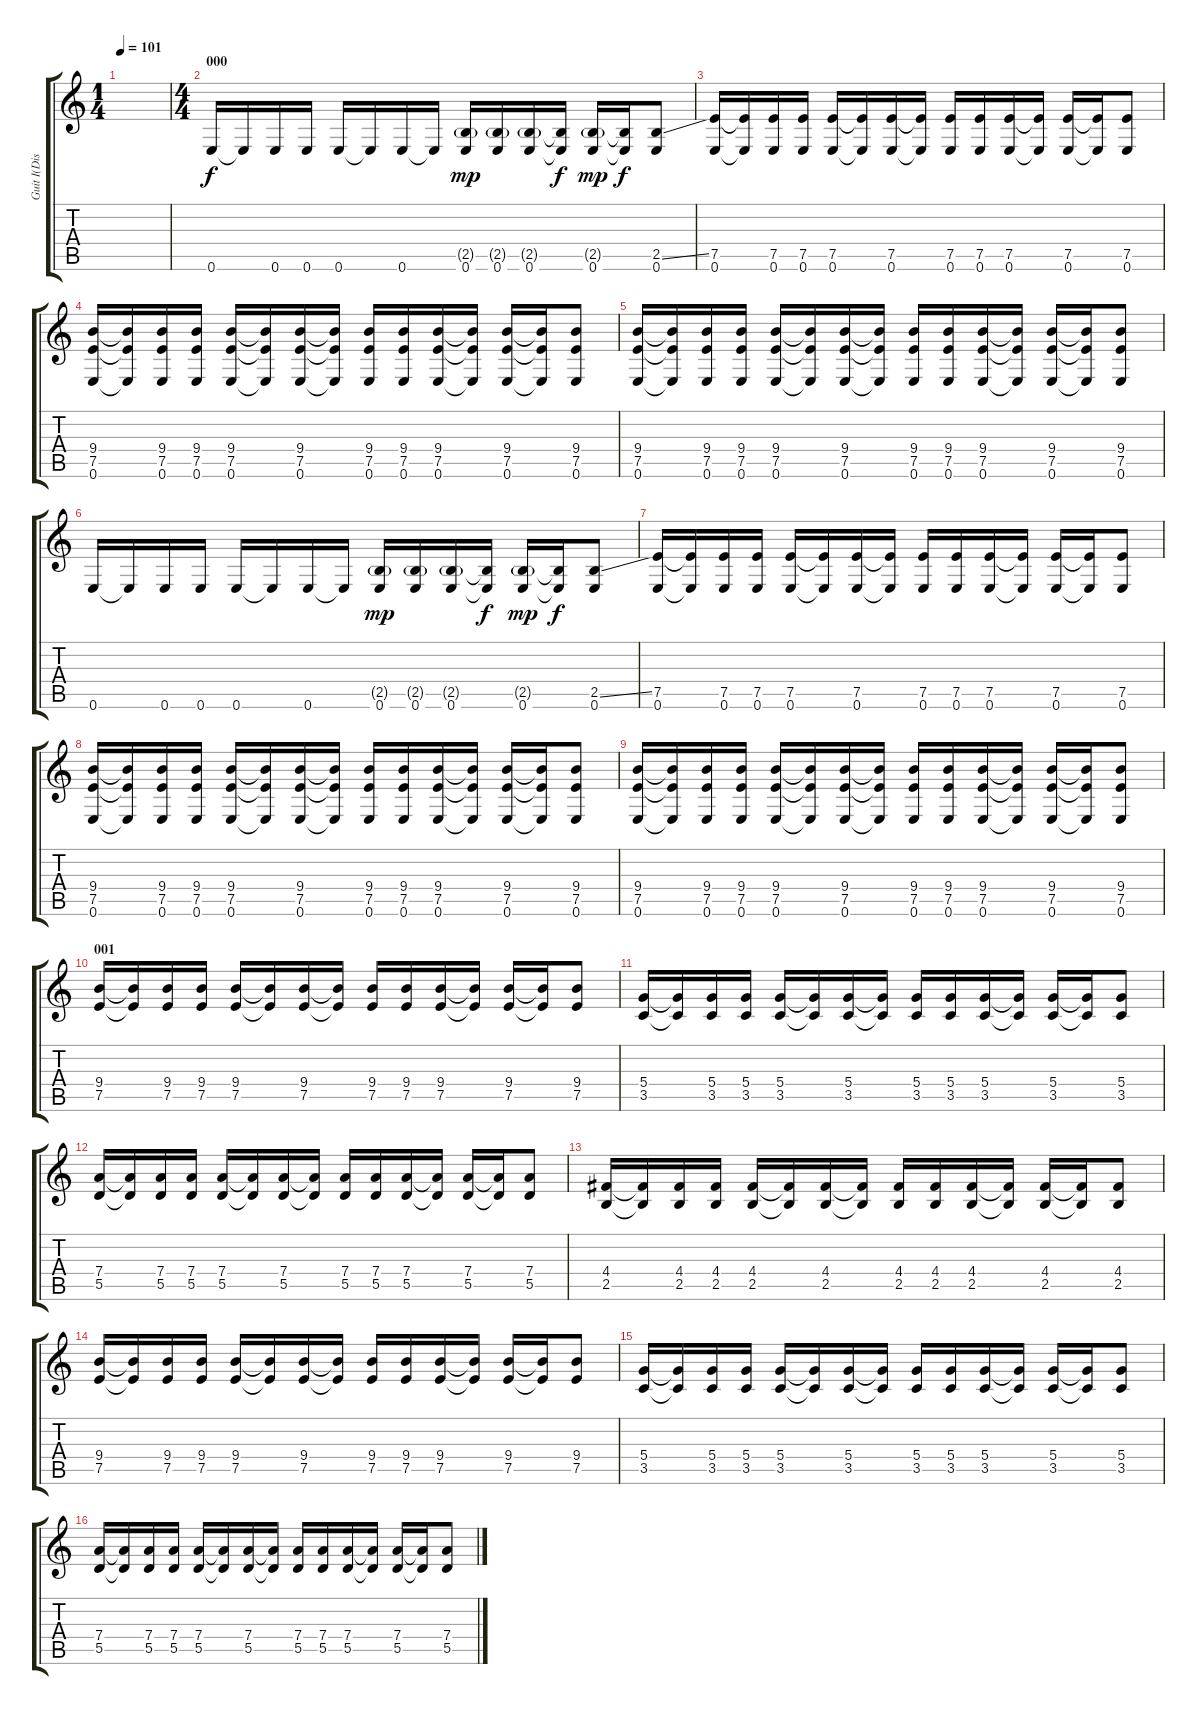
\track ("Guit I(Dist)" "Guit I(Dis") {instrument distortionguitar}
\staff {score tabs}
\tuning (E4 B3 G3 D3 A2 E2) {hide}
\ts (1 4)
\tempo 101
\clef g2
\ks c
|
\ts (4 4)
\section ("" "000")
0.6.16{volume 13} 0.6{t}.16 0.6.16 0.6.16 0.6.16 0.6{t}.16 0.6.16 0.6{t}.16 (2.5{g} 0.6).16{dy mp} (2.5{g} 0.6).16 (2.5{g} 0.6).16 (2.5{t} 0.6{t}).16{dy f} (2.5{g} 0.6).16{dy mp} (2.5{t} 0.6{t}).16{dy f} (2.5{ss} 0.6).8 |
(7.5 0.6).16 (7.5{t} 0.6{t}).16 (7.5 0.6).16 (7.5 0.6).16 (7.5 0.6).16 (7.5{t} 0.6{t}).16 (7.5 0.6).16 (7.5{t} 0.6{t}).16 (7.5 0.6).16 (7.5 0.6).16 (7.5 0.6).16 (7.5{t} 0.6{t}).16 (7.5 0.6).16 (7.5{t} 0.6{t}).16 (7.5 0.6).8 |
(9.4 7.5 0.6).16 (9.4{t} 7.5{t} 0.6{t}).16 (9.4 7.5 0.6).16 (9.4 7.5 0.6).16 (9.4 7.5 0.6).16 (9.4{t} 7.5{t} 0.6{t}).16 (9.4 7.5 0.6).16 (9.4{t} 7.5{t} 0.6{t}).16 (9.4 7.5 0.6).16 (9.4 7.5 0.6).16 (9.4 7.5 0.6).16 (9.4{t} 7.5{t} 0.6{t}).16 (9.4 7.5 0.6).16 (9.4{t} 7.5{t} 0.6{t}).16 (9.4 7.5 0.6).8 |
(9.4 7.5 0.6).16 (9.4{t} 7.5{t} 0.6{t}).16 (9.4 7.5 0.6).16 (9.4 7.5 0.6).16 (9.4 7.5 0.6).16 (9.4{t} 7.5{t} 0.6{t}).16 (9.4 7.5 0.6).16 (9.4{t} 7.5{t} 0.6{t}).16 (9.4 7.5 0.6).16 (9.4 7.5 0.6).16 (9.4 7.5 0.6).16 (9.4{t} 7.5{t} 0.6{t}).16 (9.4 7.5 0.6).16 (9.4{t} 7.5{t} 0.6{t}).16 (9.4 7.5 0.6).8 |
0.6.16 0.6{t}.16 0.6.16 0.6.16 0.6.16 0.6{t}.16 0.6.16 0.6{t}.16 (2.5{g} 0.6).16{dy mp} (2.5{g} 0.6).16 (2.5{g} 0.6).16 (2.5{t} 0.6{t}).16{dy f} (2.5{g} 0.6).16{dy mp} (2.5{t} 0.6{t}).16{dy f} (2.5{ss} 0.6).8 |
(7.5 0.6).16 (7.5{t} 0.6{t}).16 (7.5 0.6).16 (7.5 0.6).16 (7.5 0.6).16 (7.5{t} 0.6{t}).16 (7.5 0.6).16 (7.5{t} 0.6{t}).16 (7.5 0.6).16 (7.5 0.6).16 (7.5 0.6).16 (7.5{t} 0.6{t}).16 (7.5 0.6).16 (7.5{t} 0.6{t}).16 (7.5 0.6).8 |
(9.4 7.5 0.6).16 (9.4{t} 7.5{t} 0.6{t}).16 (9.4 7.5 0.6).16 (9.4 7.5 0.6).16 (9.4 7.5 0.6).16 (9.4{t} 7.5{t} 0.6{t}).16 (9.4 7.5 0.6).16 (9.4{t} 7.5{t} 0.6{t}).16 (9.4 7.5 0.6).16 (9.4 7.5 0.6).16 (9.4 7.5 0.6).16 (9.4{t} 7.5{t} 0.6{t}).16 (9.4 7.5 0.6).16 (9.4{t} 7.5{t} 0.6{t}).16 (9.4 7.5 0.6).8 |
(9.4 7.5 0.6).16 (9.4{t} 7.5{t} 0.6{t}).16 (9.4 7.5 0.6).16 (9.4 7.5 0.6).16 (9.4 7.5 0.6).16 (9.4{t} 7.5{t} 0.6{t}).16 (9.4 7.5 0.6).16 (9.4{t} 7.5{t} 0.6{t}).16 (9.4 7.5 0.6).16 (9.4 7.5 0.6).16 (9.4 7.5 0.6).16 (9.4{t} 7.5{t} 0.6{t}).16 (9.4 7.5 0.6).16 (9.4{t} 7.5{t} 0.6{t}).16 (9.4 7.5 0.6).8 |
\section ("" "001")
(9.4 7.5).16 (9.4{t} 7.5{t}).16 (9.4 7.5).16 (9.4 7.5).16 (9.4 7.5).16 (9.4{t} 7.5{t}).16 (9.4 7.5).16 (9.4{t} 7.5{t}).16 (9.4 7.5).16 (9.4 7.5).16 (9.4 7.5).16 (9.4{t} 7.5{t}).16 (9.4 7.5).16 (9.4{t} 7.5{t}).16 (9.4 7.5).8 |
(5.4 3.5).16 (5.4{t} 3.5{t}).16 (5.4 3.5).16 (5.4 3.5).16 (5.4 3.5).16 (5.4{t} 3.5{t}).16 (5.4 3.5).16 (5.4{t} 3.5{t}).16 (5.4 3.5).16 (5.4 3.5).16 (5.4 3.5).16 (5.4{t} 3.5{t}).16 (5.4 3.5).16 (5.4{t} 3.5{t}).16 (5.4 3.5).8 |
(7.4 5.5).16 (7.4{t} 5.5{t}).16 (7.4 5.5).16 (7.4 5.5).16 (7.4 5.5).16 (7.4{t} 5.5{t}).16 (7.4 5.5).16 (7.4{t} 5.5{t}).16 (7.4 5.5).16 (7.4 5.5).16 (7.4 5.5).16 (7.4{t} 5.5{t}).16 (7.4 5.5).16 (7.4{t} 5.5{t}).16 (7.4 5.5).8 |
(4.4 2.5).16 (4.4{t} 2.5{t}).16 (4.4 2.5).16 (4.4 2.5).16 (4.4 2.5).16 (4.4{t} 2.5{t}).16 (4.4 2.5).16 (4.4{t} 2.5{t}).16 (4.4 2.5).16 (4.4 2.5).16 (4.4 2.5).16 (4.4{t} 2.5{t}).16 (4.4 2.5).16 (4.4{t} 2.5{t}).16 (4.4 2.5).8 |
(9.4 7.5).16 (9.4{t} 7.5{t}).16 (9.4 7.5).16 (9.4 7.5).16 (9.4 7.5).16 (9.4{t} 7.5{t}).16 (9.4 7.5).16 (9.4{t} 7.5{t}).16 (9.4 7.5).16 (9.4 7.5).16 (9.4 7.5).16 (9.4{t} 7.5{t}).16 (9.4 7.5).16 (9.4{t} 7.5{t}).16 (9.4 7.5).8 |
(5.4 3.5).16 (5.4{t} 3.5{t}).16 (5.4 3.5).16 (5.4 3.5).16 (5.4 3.5).16 (5.4{t} 3.5{t}).16 (5.4 3.5).16 (5.4{t} 3.5{t}).16 (5.4 3.5).16 (5.4 3.5).16 (5.4 3.5).16 (5.4{t} 3.5{t}).16 (5.4 3.5).16 (5.4{t} 3.5{t}).16 (5.4 3.5).8 |
(7.4 5.5).16 (7.4{t} 5.5{t}).16 (7.4 5.5).16 (7.4 5.5).16 (7.4 5.5).16 (7.4{t} 5.5{t}).16 (7.4 5.5).16 (7.4{t} 5.5{t}).16 (7.4 5.5).16 (7.4 5.5).16 (7.4 5.5).16 (7.4{t} 5.5{t}).16 (7.4 5.5).16 (7.4{t} 5.5{t}).16 (7.4 5.5).8
